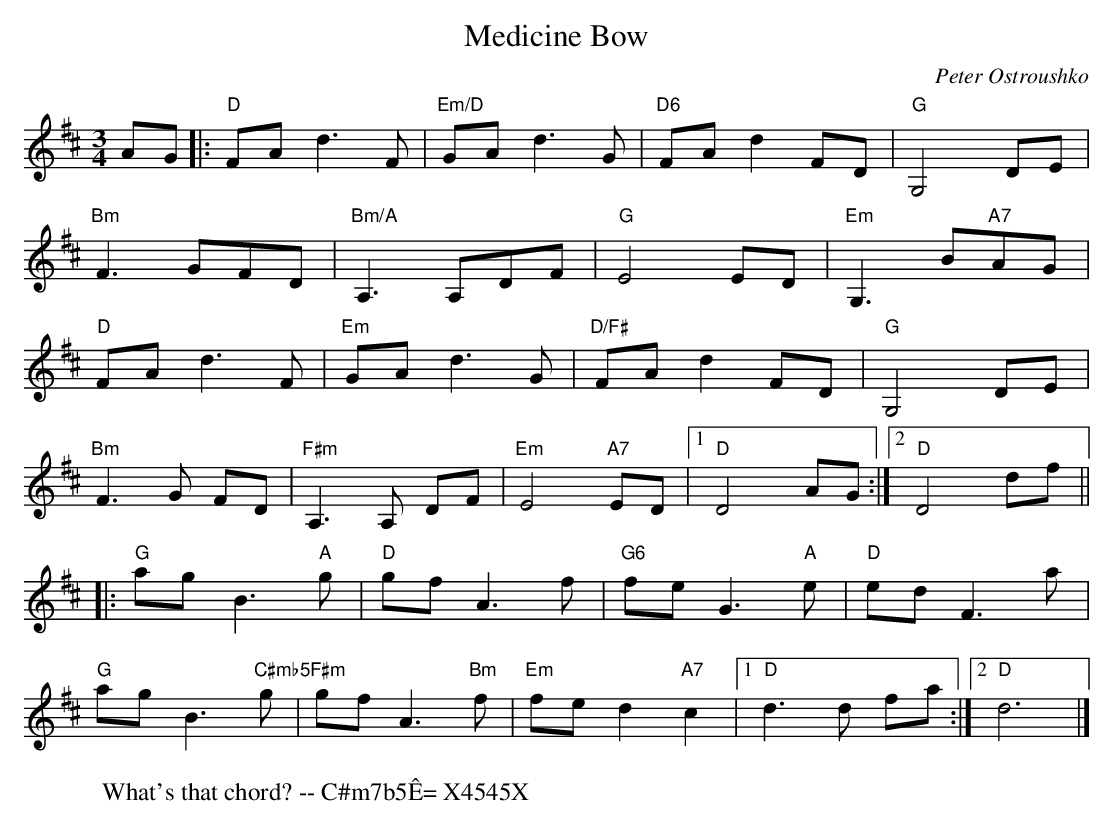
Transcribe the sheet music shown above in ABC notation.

X:1
T:Medicine Bow
C:Peter Ostroushko
M:3/4
L:1/8
K:D
AG|:"D"FA d3F|"Em/D"GA d3G|"D6"FA d2 FD|"G"G,4 DE|
"Bm" F3 GFD|"Bm/A"A,3 A,DF|"G"E4 ED|"Em"G,3 B"A7"AG|
"D"FA d3F|"Em"GA d3G|"D/F#"FA d2 FD|"G"G,4 DE|
"Bm" F3 G FD|"F#m"A,3 A, DF|"Em"E4 "A7"ED|1"D"D4 AG:|2"D"D4 df ||
|:"G"ag B3 "A"g|"D"gf A3 f|"G6"fe G3 "A"e|"D" ed F3 a|
"G"ag B3 "C#mb5"g|"F#m"gf A3 "Bm"f|"Em"fe d2 "A7" c2|1"D"d3 d fa:|2 "D"d6|]
W:What's that chord? -- C#m7b5Ê= X4545X
